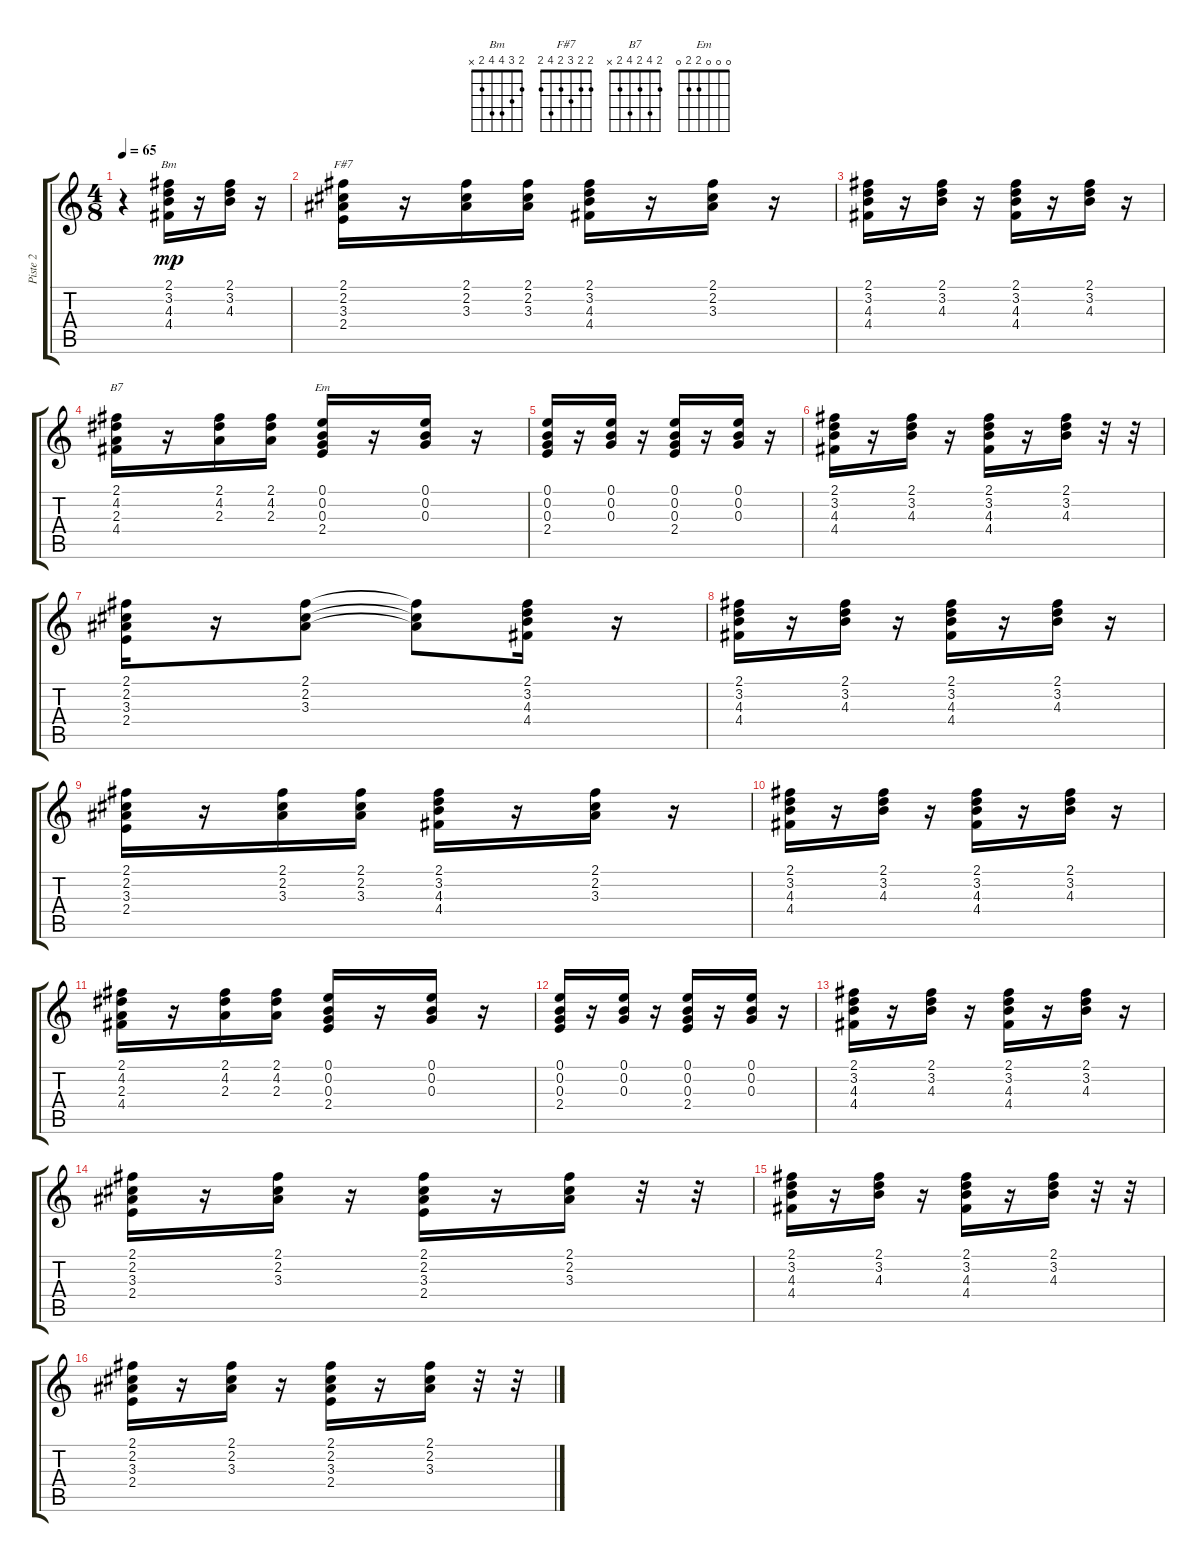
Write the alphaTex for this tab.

\track ("Piste 2" "Piste 2") {instrument acousticguitarnylon}
\staff {score tabs}
\tuning (E4 B3 G3 D3 A2 E2) {hide}
\chord ("Bm" 2 3 4 4 2 x)
\chord ("F#7" 2 2 3 2 4 2)
\chord ("B7" 2 4 2 4 2 x)
\chord ("Em" 0 0 0 2 2 0)
\ts (4 8)
\tempo 65
\clef g2
\ks c
r.4{dy mp instrument acousticguitarnylon} (2.1 3.2 4.3 4.4).16{ch "Bm"} r.16 (2.1 3.2 4.3).16 r.16 |
(2.1 2.2 3.3 2.4).16{ch "F#7"} r.16 (2.1 2.2 3.3).16 (2.1 2.2 3.3).16 (2.1 3.2 4.3 4.4).16 r.16 (2.1 2.2 3.3).16 r.16 |
(2.1 3.2 4.3 4.4).16 r.16 (2.1 3.2 4.3).16 r.16 (2.1 3.2 4.3 4.4).16 r.16 (2.1 3.2 4.3).16 r.16 |
(2.1 4.2 2.3 4.4).16{ch "B7"} r.16 (2.1 4.2 2.3).16 (2.1 4.2 2.3).16 (0.1 0.2 0.3 2.4).16{ch "Em"} r.16 (0.1 0.2 0.3).16 r.16 |
(0.1 0.2 0.3 2.4).16 r.16 (0.1 0.2 0.3).16 r.16 (0.1 0.2 0.3 2.4).16 r.16 (0.1 0.2 0.3).16 r.16 |
(2.1 3.2 4.3 4.4).16 r.16 (2.1 3.2 4.3).16 r.16 (2.1 3.2 4.3 4.4).16 r.16 (2.1 3.2 4.3).16 r.32 r.32 |
(2.1 2.2 3.3 2.4).16 r.16 (2.1 2.2 3.3).8 (2.1{t} 2.2{t} 3.3{t}).8 (2.1 3.2 4.3 4.4).16 r.16 |
(2.1 3.2 4.3 4.4).16 r.16 (2.1 3.2 4.3).16 r.16 (2.1 3.2 4.3 4.4).16 r.16 (2.1 3.2 4.3).16 r.16 |
(2.1 2.2 3.3 2.4).16 r.16 (2.1 2.2 3.3).16 (2.1 2.2 3.3).16 (2.1 3.2 4.3 4.4).16 r.16 (2.1 2.2 3.3).16 r.16 |
(2.1 3.2 4.3 4.4).16 r.16 (2.1 3.2 4.3).16 r.16 (2.1 3.2 4.3 4.4).16 r.16 (2.1 3.2 4.3).16 r.16 |
(2.1 4.2 2.3 4.4).16 r.16 (2.1 4.2 2.3).16 (2.1 4.2 2.3).16 (0.1 0.2 0.3 2.4).16 r.16 (0.1 0.2 0.3).16 r.16 |
(0.1 0.2 0.3 2.4).16 r.16 (0.1 0.2 0.3).16 r.16 (0.1 0.2 0.3 2.4).16 r.16 (0.1 0.2 0.3).16 r.16 |
(2.1 3.2 4.3 4.4).16 r.16 (2.1 3.2 4.3).16 r.16 (2.1 3.2 4.3 4.4).16 r.16 (2.1 3.2 4.3).16 r.16 |
(2.1 2.2 3.3 2.4).16 r.16 (2.1 2.2 3.3).16 r.16 (2.1 2.2 3.3 2.4).16 r.16 (2.1 2.2 3.3).16 r.32 r.32 |
(2.1 3.2 4.3 4.4).16 r.16 (2.1 3.2 4.3).16 r.16 (2.1 3.2 4.3 4.4).16 r.16 (2.1 3.2 4.3).16 r.32 r.32 |
(2.1 2.2 3.3 2.4).16 r.16 (2.1 2.2 3.3).16 r.16 (2.1 2.2 3.3 2.4).16 r.16 (2.1 2.2 3.3).16 r.32 r.32
